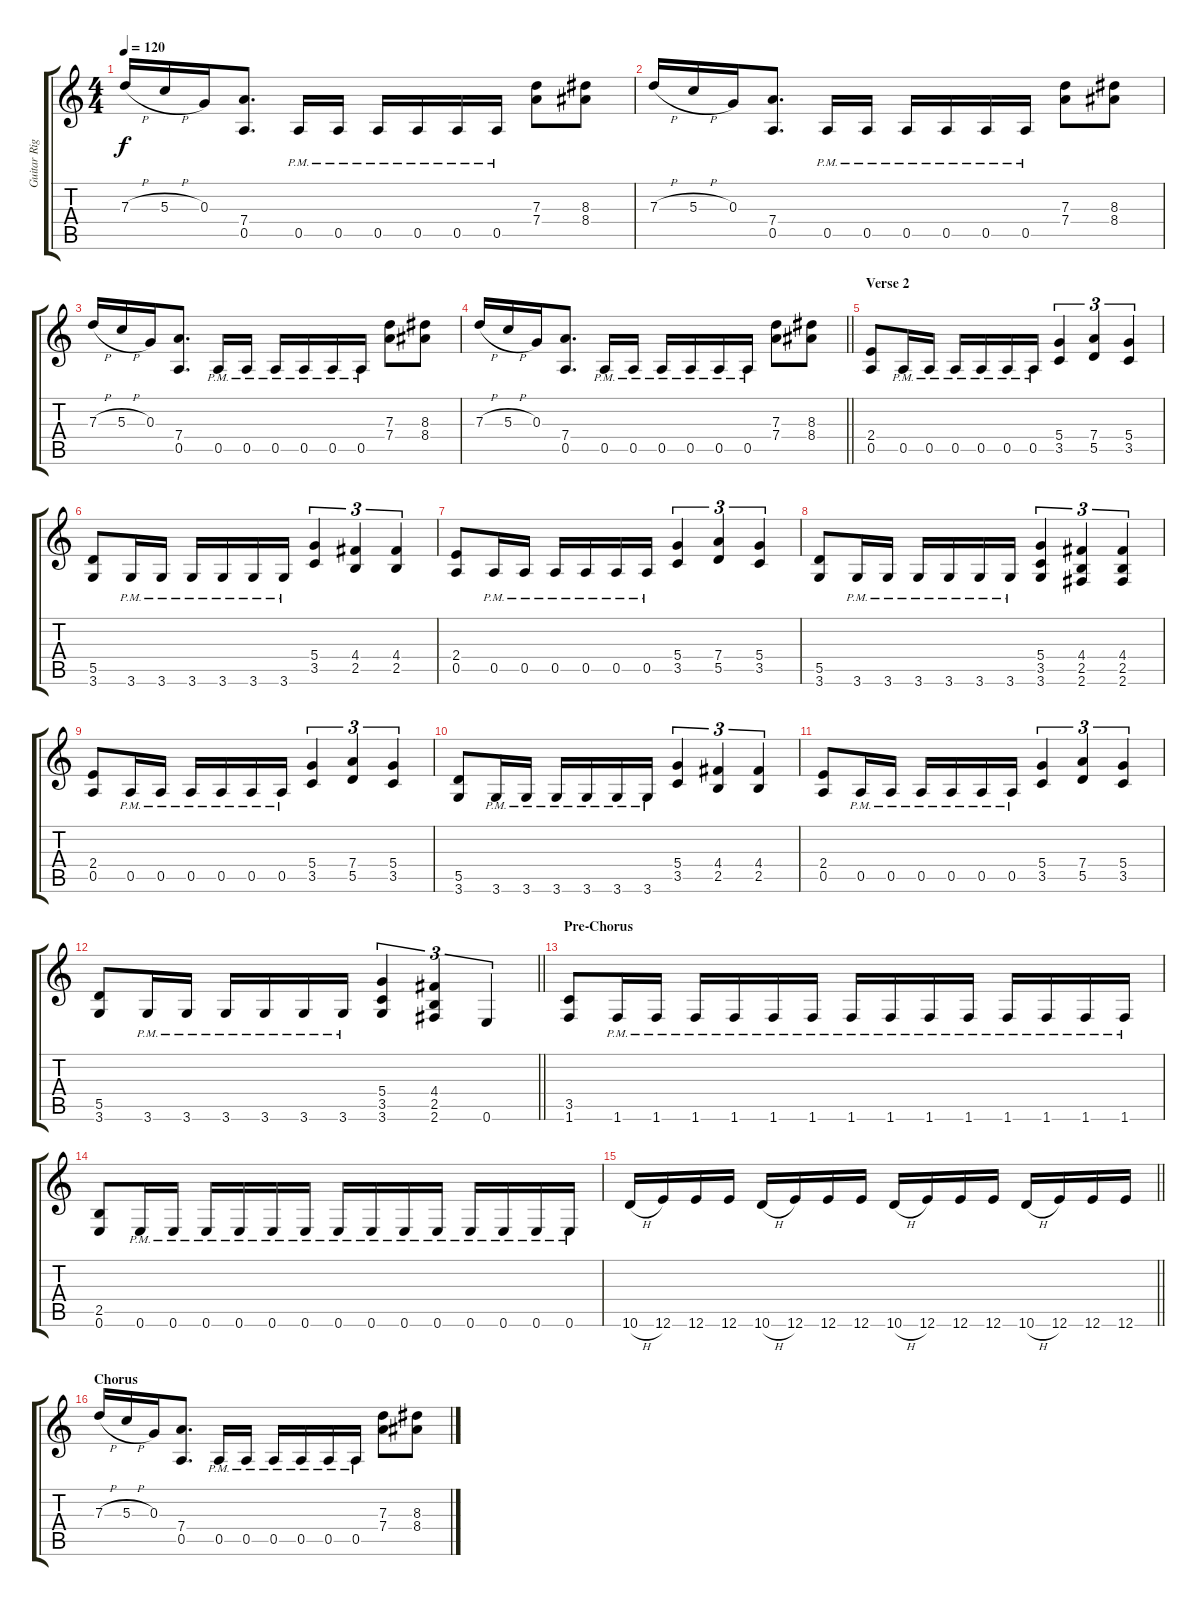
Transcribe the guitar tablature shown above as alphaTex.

\track ("Guitar Right" "Guitar Rig") {instrument distortionguitar}
\staff {score tabs}
\tuning (E4 B3 G3 D3 A2 E2) {hide}
\ts (4 4)
\tempo 120
\clef g2
\ks c
7.3{h}.16{dy f} 5.3{h}.16 0.3.16 (7.4 0.5).8{d} 0.5{pm}.16 0.5{pm}.16 0.5{pm}.16 0.5{pm}.16 0.5{pm}.16 0.5{pm}.16 (7.3 7.4).8 (8.3 8.4).8 |
7.3{h}.16 5.3{h}.16 0.3.16 (7.4 0.5).8{d} 0.5{pm}.16 0.5{pm}.16 0.5{pm}.16 0.5{pm}.16 0.5{pm}.16 0.5{pm}.16 (7.3 7.4).8 (8.3 8.4).8 |
7.3{h}.16 5.3{h}.16 0.3.16 (7.4 0.5).8{d} 0.5{pm}.16 0.5{pm}.16 0.5{pm}.16 0.5{pm}.16 0.5{pm}.16 0.5{pm}.16 (7.3 7.4).8 (8.3 8.4).8 |
\barLineRight lightlight
7.3{h}.16 5.3{h}.16 0.3.16 (7.4 0.5).8{d} 0.5{pm}.16 0.5{pm}.16 0.5{pm}.16 0.5{pm}.16 0.5{pm}.16 0.5{pm}.16 (7.3 7.4).8 (8.3 8.4).8 |
\section ("" "Verse 2")
(2.4 0.5).8 0.5{pm}.16 0.5{pm}.16 0.5{pm}.16 0.5{pm}.16 0.5{pm}.16 0.5{pm}.16 (5.4 3.5).4{tu (3 2)} (7.4 5.5).4{tu (3 2)} (5.4 3.5).4{tu (3 2)} |
(5.5 3.6).8 3.6{pm}.16 3.6{pm}.16 3.6{pm}.16 3.6{pm}.16 3.6{pm}.16 3.6{pm}.16 (5.4 3.5).4{tu (3 2)} (4.4 2.5).4{tu (3 2)} (4.4 2.5).4{tu (3 2)} |
(2.4 0.5).8 0.5{pm}.16 0.5{pm}.16 0.5{pm}.16 0.5{pm}.16 0.5{pm}.16 0.5{pm}.16 (5.4 3.5).4{tu (3 2)} (7.4 5.5).4{tu (3 2)} (5.4 3.5).4{tu (3 2)} |
(5.5 3.6).8 3.6{pm}.16 3.6{pm}.16 3.6{pm}.16 3.6{pm}.16 3.6{pm}.16 3.6{pm}.16 (5.4 3.5 3.6).4{tu (3 2)} (4.4 2.5 2.6).4{tu (3 2)} (4.4 2.5 2.6).4{tu (3 2)} |
(2.4 0.5).8 0.5{pm}.16 0.5{pm}.16 0.5{pm}.16 0.5{pm}.16 0.5{pm}.16 0.5{pm}.16 (5.4 3.5).4{tu (3 2)} (7.4 5.5).4{tu (3 2)} (5.4 3.5).4{tu (3 2)} |
(5.5 3.6).8 3.6{pm}.16 3.6{pm}.16 3.6{pm}.16 3.6{pm}.16 3.6{pm}.16 3.6{pm}.16 (5.4 3.5).4{tu (3 2)} (4.4 2.5).4{tu (3 2)} (4.4 2.5).4{tu (3 2)} |
(2.4 0.5).8 0.5{pm}.16 0.5{pm}.16 0.5{pm}.16 0.5{pm}.16 0.5{pm}.16 0.5{pm}.16 (5.4 3.5).4{tu (3 2)} (7.4 5.5).4{tu (3 2)} (5.4 3.5).4{tu (3 2)} |
\barLineRight lightlight
(5.5 3.6).8 3.6{pm}.16 3.6{pm}.16 3.6{pm}.16 3.6{pm}.16 3.6{pm}.16 3.6{pm}.16 (5.4 3.5 3.6).4{tu (3 2)} (4.4 2.5 2.6).4{tu (3 2)} 0.6.4{tu (3 2)} |
\section ("" "Pre-Chorus")
(3.5 1.6).8 1.6{pm}.16 1.6{pm}.16 1.6{pm}.16 1.6{pm}.16 1.6{pm}.16 1.6{pm}.16 1.6{pm}.16 1.6{pm}.16 1.6{pm}.16 1.6{pm}.16 1.6{pm}.16 1.6{pm}.16 1.6{pm}.16 1.6{pm}.16 |
(2.5 0.6).8 0.6{pm}.16 0.6{pm}.16 0.6{pm}.16 0.6{pm}.16 0.6{pm}.16 0.6{pm}.16 0.6{pm}.16 0.6{pm}.16 0.6{pm}.16 0.6{pm}.16 0.6{pm}.16 0.6{pm}.16 0.6{pm}.16 0.6{pm}.16 |
\barLineRight lightlight
10.6{h}.16 12.6.16 12.6.16 12.6.16 10.6{h}.16 12.6.16 12.6.16 12.6.16 10.6{h}.16 12.6.16 12.6.16 12.6.16 10.6{h}.16 12.6.16 12.6.16 12.6.16 |
\section ("" "Chorus")
7.3{h}.16 5.3{h}.16 0.3.16 (7.4 0.5).8{d} 0.5{pm}.16 0.5{pm}.16 0.5{pm}.16 0.5{pm}.16 0.5{pm}.16 0.5{pm}.16 (7.3 7.4).8 (8.3 8.4).8
